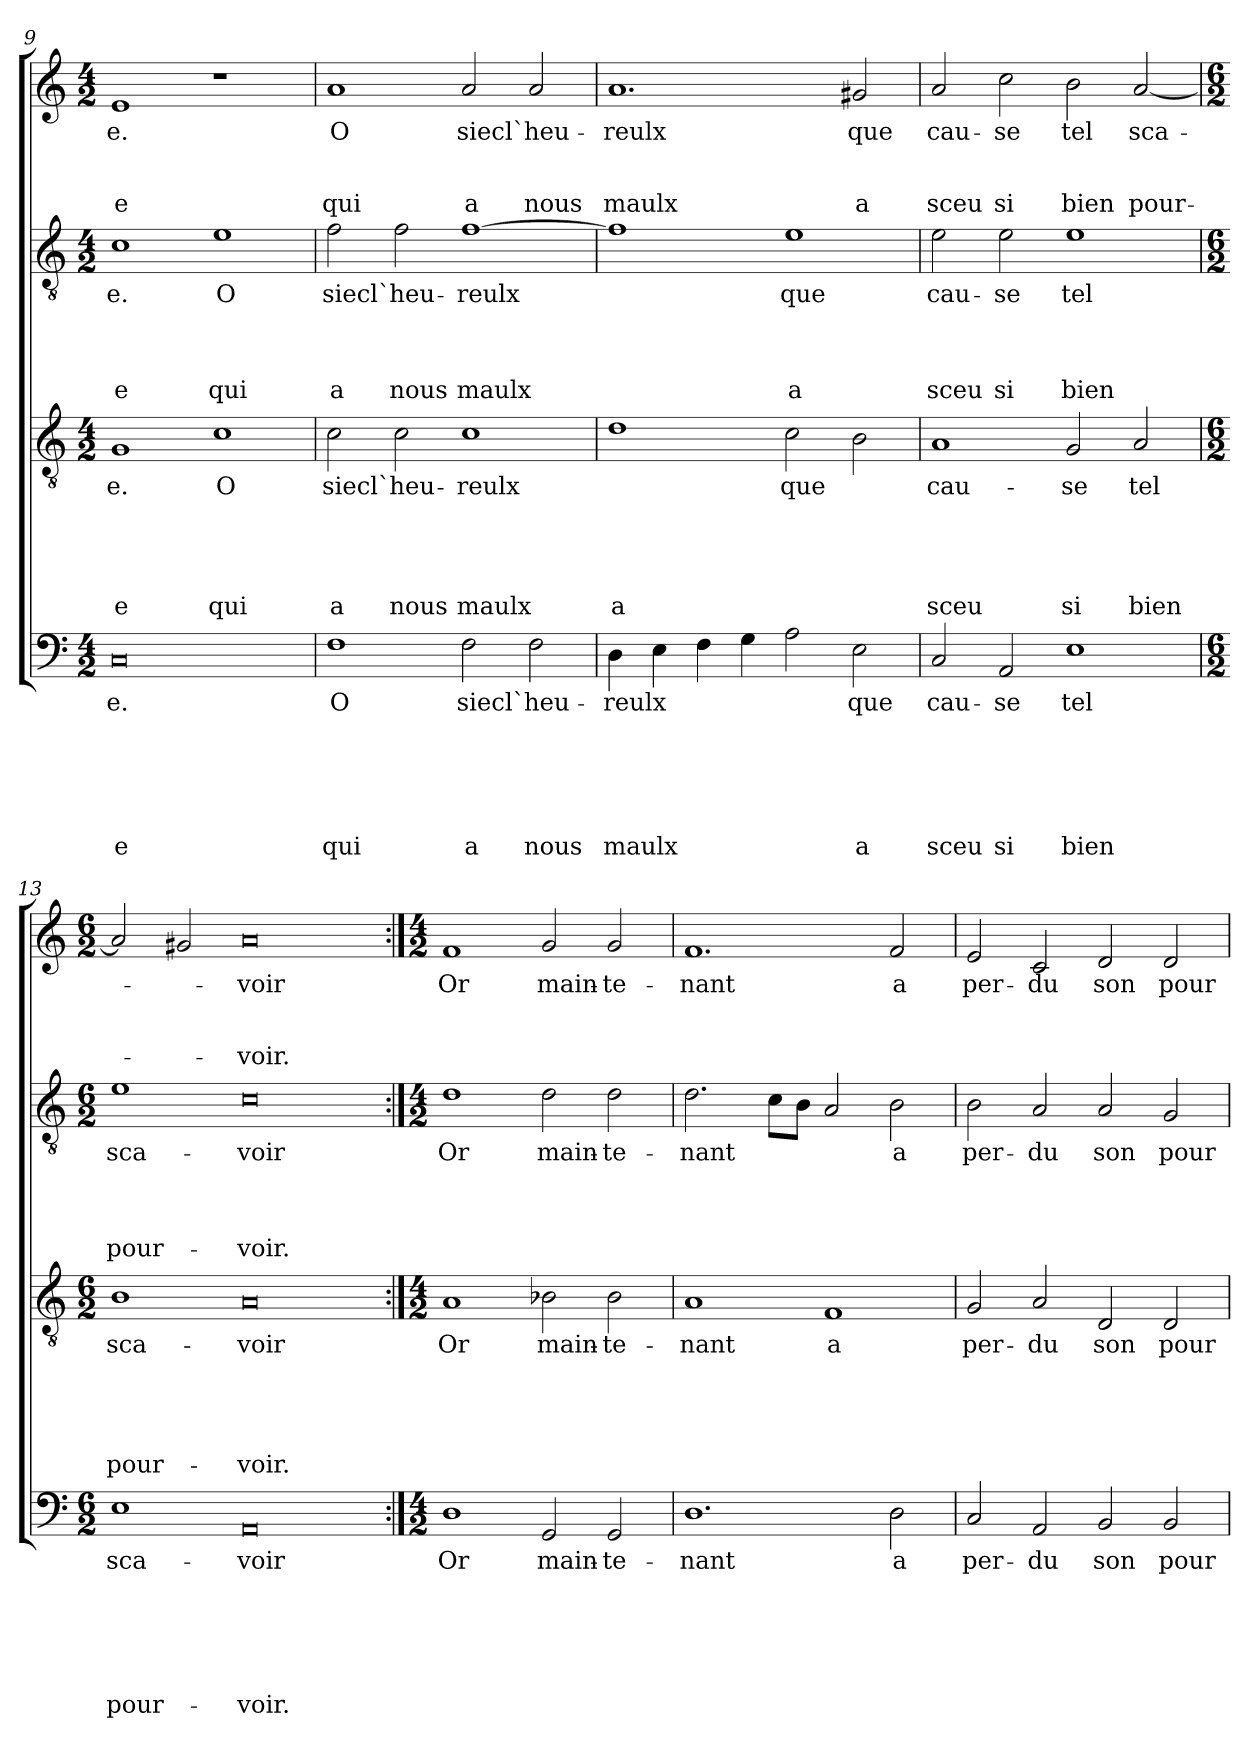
**kern	**text	**text	**text	**text	**text	**text	**text	**kern	**text	**text	**text	**text	**text	**text	**kern	**text	**text	**text	**text	**text	**kern	**text	**text	**text	**text
*part4	*part4	*part4	*part4	*part4	*part4	*part4	*part4	*part3	*part3	*part3	*part3	*part3	*part3	*part3	*part2	*part2	*part2	*part2	*part2	*part2	*part1	*part1	*part1	*part1	*part1
*staff4	*staff4	*staff4	*staff4	*staff4	*staff4	*staff4	*staff4	*staff3	*staff3	*staff3	*staff3	*staff3	*staff3	*staff3	*staff2	*staff2	*staff2	*staff2	*staff2	*staff2	*staff1	*staff1	*staff1	*staff1	*staff1
*clefF4	*	*	*	*	*	*	*	*clefGv2	*	*	*	*	*	*	*clefGv2	*	*	*	*	*	*clefG2	*	*	*	*
*k[]	*	*	*	*	*	*	*	*k[]	*	*	*	*	*	*	*k[]	*	*	*	*	*	*k[]	*	*	*	*
*C:	*	*	*	*	*	*	*	*C:	*	*	*	*	*	*	*C:	*	*	*	*	*	*C:	*	*	*	*
*M4/2	*	*	*	*	*	*	*	*M4/2	*	*	*	*	*	*	*M4/2	*	*	*	*	*	*M4/2	*	*	*	*
=9	=9	=9	=9	=9	=9	=9	=9	=9	=9	=9	=9	=9	=9	=9	=9	=9	=9	=9	=9	=9	=9	=9	=9	=9	=9
!	!LO:LY:b	!	!	!	!	!	!LO:LY:b	!	!LO:LY:b	!	!	!	!	!LO:LY:b	!	!LO:LY:b	!	!	!	!LO:LY:b	!	!LO:LY:b	!	!	!LO:LY:b
0C	-e.	.	.	.	.	.	-e	1G	-e.	.	.	.	.	-e	1c	-e.	.	.	.	-e	1e	-e.	.	.	-e
!	!	!	!	!	!	!	!	!	!LO:LY:b	!	!	!	!	!LO:LY:b	!	!LO:LY:b	!	!	!	!LO:LY:b	!	!	!	!	!
.	.	.	.	.	.	.	.	1c	O	.	.	.	.	qui	1e	O	.	.	.	qui	1r	.	.	.	.
=10	=10	=10	=10	=10	=10	=10	=10	=10	=10	=10	=10	=10	=10	=10	=10	=10	=10	=10	=10	=10	=10	=10	=10	=10	=10
!	!LO:LY:b	!	!	!	!	!	!LO:LY:b	!	!LO:LY:b	!	!	!	!	!LO:LY:b	!	!LO:LY:b	!	!	!	!LO:LY:b	!	!LO:LY:b	!	!	!LO:LY:b
1F	O	.	.	.	.	.	qui	2c\	siecl`	.	.	.	.	a	2f\	siecl`	.	.	.	a	1a	O	.	.	qui
!	!	!	!	!	!	!	!	!	!LO:LY:b	!	!	!	!	!LO:LY:b	!	!LO:LY:b	!	!	!	!LO:LY:b	!	!	!	!	!
.	.	.	.	.	.	.	.	2c\	heu-	.	.	.	.	nous	2f\	heu-	.	.	.	nous	.	.	.	.	.
!	!LO:LY:b	!	!	!	!	!	!LO:LY:b	!	!LO:LY:b	!	!	!	!	!LO:LY:b	!	!LO:LY:b	!	!	!	!LO:LY:b	!	!LO:LY:b	!	!	!LO:LY:b
2F\	siecl`	.	.	.	.	.	a	1c	-reulx	.	.	.	.	maulx	[1f	-reulx	.	.	.	maulx	2a/	siecl`	.	.	a
!	!LO:LY:b	!	!	!	!	!	!LO:LY:b	!	!	!	!	!	!	!	!	!	!	!	!	!	!	!LO:LY:b	!	!	!LO:LY:b
2F\	heu-	.	.	.	.	.	nous	.	.	.	.	.	.	.	.	.	.	.	.	.	2a/	heu-	.	.	nous
=11	=11	=11	=11	=11	=11	=11	=11	=11	=11	=11	=11	=11	=11	=11	=11	=11	=11	=11	=11	=11	=11	=11	=11	=11	=11
!	!LO:LY:b	!	!	!	!	!	!LO:LY:b	!	!	!	!	!	!	!LO:LY:b	!	!	!	!	!	!	!	!LO:LY:b	!	!	!LO:LY:b
4D\	-reulx	.	.	.	.	.	maulx	1d	.	.	.	.	.	a	1f]	.	.	.	.	.	1.a	-reulx	.	.	maulx
4E\	.	.	.	.	.	.	.	.	.	.	.	.	.	.	.	.	.	.	.	.	.	.	.	.	.
4F\	.	.	.	.	.	.	.	.	.	.	.	.	.	.	.	.	.	.	.	.	.	.	.	.	.
4G\	.	.	.	.	.	.	.	.	.	.	.	.	.	.	.	.	.	.	.	.	.	.	.	.	.
!	!	!	!	!	!	!	!	!	!LO:LY:b	!	!	!	!	!	!	!LO:LY:b	!	!	!	!LO:LY:b	!	!	!	!	!
2A\	.	.	.	.	.	.	.	2c\	que	.	.	.	.	.	1e	que	.	.	.	a	.	.	.	.	.
!	!LO:LY:b	!	!	!	!	!	!LO:LY:b	!	!	!	!	!	!	!	!	!	!	!	!	!	!	!LO:LY:b	!	!	!LO:LY:b
2E\	que	.	.	.	.	.	a	2B\	.	.	.	.	.	.	.	.	.	.	.	.	2g#X/	que	.	.	a
!!LO:LB:g=z
=12	=12	=12	=12	=12	=12	=12	=12	=12	=12	=12	=12	=12	=12	=12	=12	=12	=12	=12	=12	=12	=12	=12	=12	=12	=12
!	!LO:LY:b	!	!	!	!	!	!LO:LY:b	!	!LO:LY:b	!	!	!	!	!LO:LY:b	!	!LO:LY:b	!	!	!	!LO:LY:b	!	!LO:LY:b	!	!	!LO:LY:b
2C/	cau-	.	.	.	.	.	sceu	1A	cau-	.	.	.	.	sceu	2e\	cau-	.	.	.	sceu	2a/	cau-	.	.	sceu
!	!LO:LY:b	!	!	!	!	!	!LO:LY:b	!	!	!	!	!	!	!	!	!LO:LY:b	!	!	!	!LO:LY:b	!	!LO:LY:b	!	!	!LO:LY:b
2AA/	-se	.	.	.	.	.	si	.	.	.	.	.	.	.	2e\	-se	.	.	.	si	2cc\	-se	.	.	si
!	!LO:LY:b	!	!	!	!	!	!LO:LY:b	!	!LO:LY:b	!	!	!	!	!LO:LY:b	!	!LO:LY:b	!	!	!	!LO:LY:b	!	!LO:LY:b	!	!	!LO:LY:b
1E	tel	.	.	.	.	.	bien	2G/	-se	.	.	.	.	si	1e	tel	.	.	.	bien	2b\	tel	.	.	bien
!	!	!	!	!	!	!	!	!	!LO:LY:b	!	!	!	!	!LO:LY:b	!	!	!	!	!	!	!	!LO:LY:b	!	!	!LO:LY:b
.	.	.	.	.	.	.	.	2A/	tel	.	.	.	.	bien	.	.	.	.	.	.	[2a/	sca-	.	.	pour-
=13	=13	=13	=13	=13	=13	=13	=13	=13	=13	=13	=13	=13	=13	=13	=13	=13	=13	=13	=13	=13	=13	=13	=13	=13	=13
*M6/2	*	*	*	*	*	*	*	*M6/2	*	*	*	*	*	*	*M6/2	*	*	*	*	*	*M6/2	*	*	*	*
!	!LO:LY:b	!	!	!	!	!	!LO:LY:b	!	!LO:LY:b	!	!	!	!	!LO:LY:b	!	!LO:LY:b	!	!	!	!LO:LY:b	!	!	!	!	!
1E	sca-	.	.	.	.	.	pour-	1B	sca-	.	.	.	.	pour-	1e	sca-	.	.	.	pour-	2a/]	.	.	.	.
.	.	.	.	.	.	.	.	.	.	.	.	.	.	.	.	.	.	.	.	.	2g#X/	.	.	.	.
!	!LO:LY:b	!	!	!	!	!	!LO:LY:b	!	!LO:LY:b	!	!	!	!	!LO:LY:b	!	!LO:LY:b	!	!	!	!LO:LY:b	!	!LO:LY:b	!	!	!LO:LY:b
0AA	-voir	.	.	.	.	.	-voir.	0A	-voir	.	.	.	.	-voir.	0c	-voir	.	.	.	-voir.	0a	-voir	.	.	-voir.
=14:|!	=14:|!	=14:|!	=14:|!	=14:|!	=14:|!	=14:|!	=14:|!	=14:|!	=14:|!	=14:|!	=14:|!	=14:|!	=14:|!	=14:|!	=14:|!	=14:|!	=14:|!	=14:|!	=14:|!	=14:|!	=14:|!	=14:|!	=14:|!	=14:|!	=14:|!
*M4/2	*	*	*	*	*	*	*	*M4/2	*	*	*	*	*	*	*M4/2	*	*	*	*	*	*M4/2	*	*	*	*
!	!LO:LY:b	!	!	!	!	!	!	!	!LO:LY:b	!	!	!	!	!	!	!LO:LY:b	!	!	!	!	!	!LO:LY:b	!	!	!
1D	Or	.	.	.	.	.	.	1A	Or	.	.	.	.	.	1d	Or	.	.	.	.	1f	Or	.	.	.
!	!LO:LY:b	!	!	!	!	!	!	!	!LO:LY:b	!	!	!	!	!	!	!LO:LY:b	!	!	!	!	!	!LO:LY:b	!	!	!
2GG/	main-	.	.	.	.	.	.	2B-X\	main-	.	.	.	.	.	2d\	main-	.	.	.	.	2g/	main-	.	.	.
!	!LO:LY:b	!	!	!	!	!	!	!	!LO:LY:b	!	!	!	!	!	!	!LO:LY:b	!	!	!	!	!	!LO:LY:b	!	!	!
2GG/	-te-	.	.	.	.	.	.	2B-\	-te-	.	.	.	.	.	2d\	-te-	.	.	.	.	2g/	-te-	.	.	.
=15	=15	=15	=15	=15	=15	=15	=15	=15	=15	=15	=15	=15	=15	=15	=15	=15	=15	=15	=15	=15	=15	=15	=15	=15	=15
!	!LO:LY:b	!	!	!	!	!	!	!	!LO:LY:b	!	!	!	!	!	!	!LO:LY:b	!	!	!	!	!	!LO:LY:b	!	!	!
1.D	-nant	.	.	.	.	.	.	1A	-nant	.	.	.	.	.	2.d\	-nant	.	.	.	.	1.f	-nant	.	.	.
.	.	.	.	.	.	.	.	.	.	.	.	.	.	.	8c\L	.	.	.	.	.	.	.	.	.	.
.	.	.	.	.	.	.	.	.	.	.	.	.	.	.	8B\J	.	.	.	.	.	.	.	.	.	.
!	!	!	!	!	!	!	!	!	!LO:LY:b	!	!	!	!	!	!	!	!	!	!	!	!	!	!	!	!
.	.	.	.	.	.	.	.	1F	a	.	.	.	.	.	2A/	.	.	.	.	.	.	.	.	.	.
!	!LO:LY:b	!	!	!	!	!	!	!	!	!	!	!	!	!	!	!LO:LY:b	!	!	!	!	!	!LO:LY:b	!	!	!
2D\	a	.	.	.	.	.	.	.	.	.	.	.	.	.	2B\	a	.	.	.	.	2f/	a	.	.	.
=16	=16	=16	=16	=16	=16	=16	=16	=16	=16	=16	=16	=16	=16	=16	=16	=16	=16	=16	=16	=16	=16	=16	=16	=16	=16
!	!LO:LY:b	!	!	!	!	!	!	!	!LO:LY:b	!	!	!	!	!	!	!LO:LY:b	!	!	!	!	!	!LO:LY:b	!	!	!
2C/	per-	.	.	.	.	.	.	2G/	per-	.	.	.	.	.	2B\	per-	.	.	.	.	2e/	per-	.	.	.
!	!LO:LY:b	!	!	!	!	!	!	!	!LO:LY:b	!	!	!	!	!	!	!LO:LY:b	!	!	!	!	!	!LO:LY:b	!	!	!
2AA/	-du	.	.	.	.	.	.	2A/	-du	.	.	.	.	.	2A/	-du	.	.	.	.	2c/	-du	.	.	.
!	!LO:LY:b	!	!	!	!	!	!	!	!LO:LY:b	!	!	!	!	!	!	!LO:LY:b	!	!	!	!	!	!LO:LY:b	!	!	!
2BB/	son	.	.	.	.	.	.	2D/	son	.	.	.	.	.	2A/	son	.	.	.	.	2d/	son	.	.	.
!	!LO:LY:b	!	!	!	!	!	!	!	!LO:LY:b	!	!	!	!	!	!	!LO:LY:b	!	!	!	!	!	!LO:LY:b	!	!	!
2BB/	pour-	.	.	.	.	.	.	2D/	pour-	.	.	.	.	.	2G/	pour-	.	.	.	.	2d/	pour-	.	.	.
=	=	=	=	=	=	=	=	=	=	=	=	=	=	=	=	=	=	=	=	=	=	=	=	=	=
*-	*-	*-	*-	*-	*-	*-	*-	*-	*-	*-	*-	*-	*-	*-	*-	*-	*-	*-	*-	*-	*-	*-	*-	*-	*-
